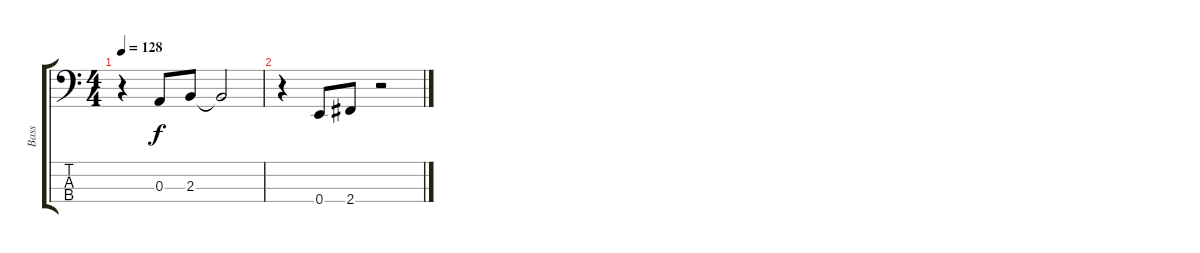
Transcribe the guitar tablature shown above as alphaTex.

\track ("Bass" "Bass") {instrument electricbasspick}
\staff {score tabs}
\tuning (G2 D2 A1 E1) {hide}
\ts (4 4)
\tempo 128
\clef f4
\ks c
r.4{dy f} 0.3.8 2.3.8 2.3{t}.2 |
r.4 0.4.8 2.4.8 r.2
